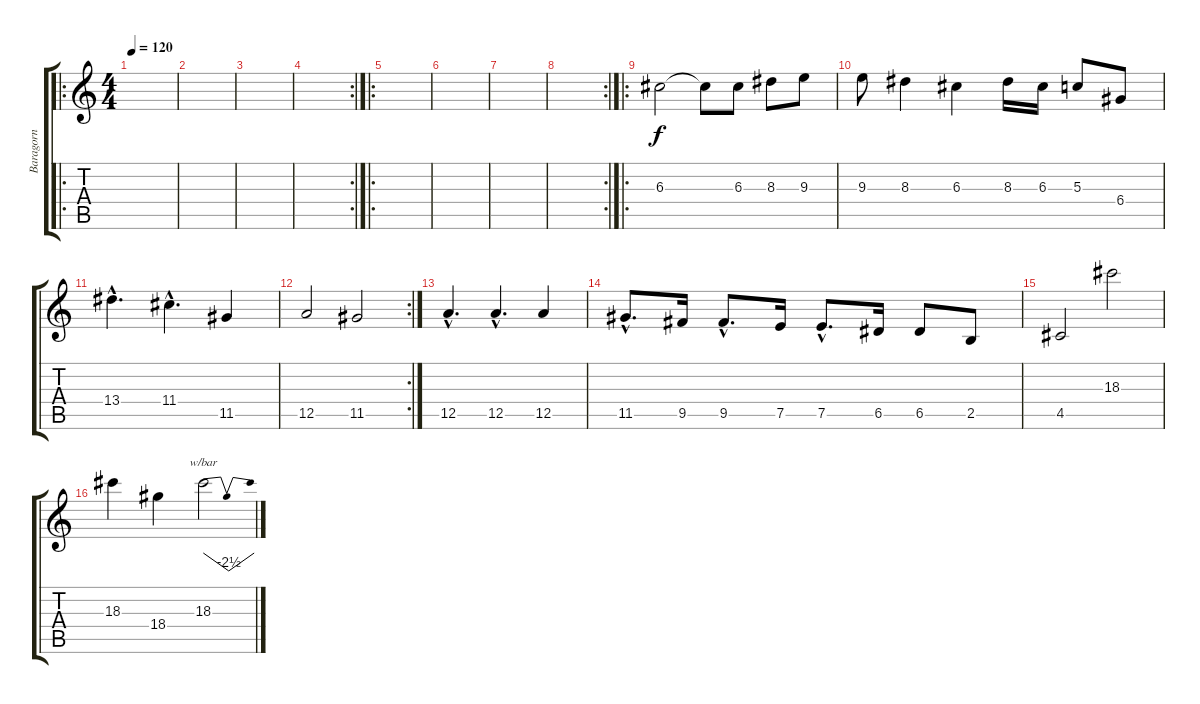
\track ("Baragorn" "Baragorn") {instrument distortionguitar}
\staff {score tabs}
\tuning (E4 B3 G3 D3 A2 E2) {hide}
\ro
\ts (4 4)
\tempo 120
\clef g2
\ks c
|
|
|
\rc 2
|
\ro
|
|
|
\rc 2
|
\ro
6.3.2 6.3{t}.8 6.3.8 8.3.8 9.3.8 |
9.3.8 8.3.4 6.3.4 8.3.16 6.3.16 5.3.8 6.4.8 |
13.4{hac}.4{d} 11.4{hac}.4{d} 11.5.4 |
\rc 2
12.5.2 11.5.2 |
12.5{hac}.4{d} 12.5{hac}.4{d} 12.5.4 |
11.5{hac}.8{d} 9.5.16 9.5{hac}.8{d} 7.5.16 7.5{hac}.8{d} 6.5.16 6.5.8 2.5.8 |
4.5.2 18.3.2 |
18.3.4 18.4.4 18.3.2{tbe (dip default 0 0 30 -10 60 0)}
